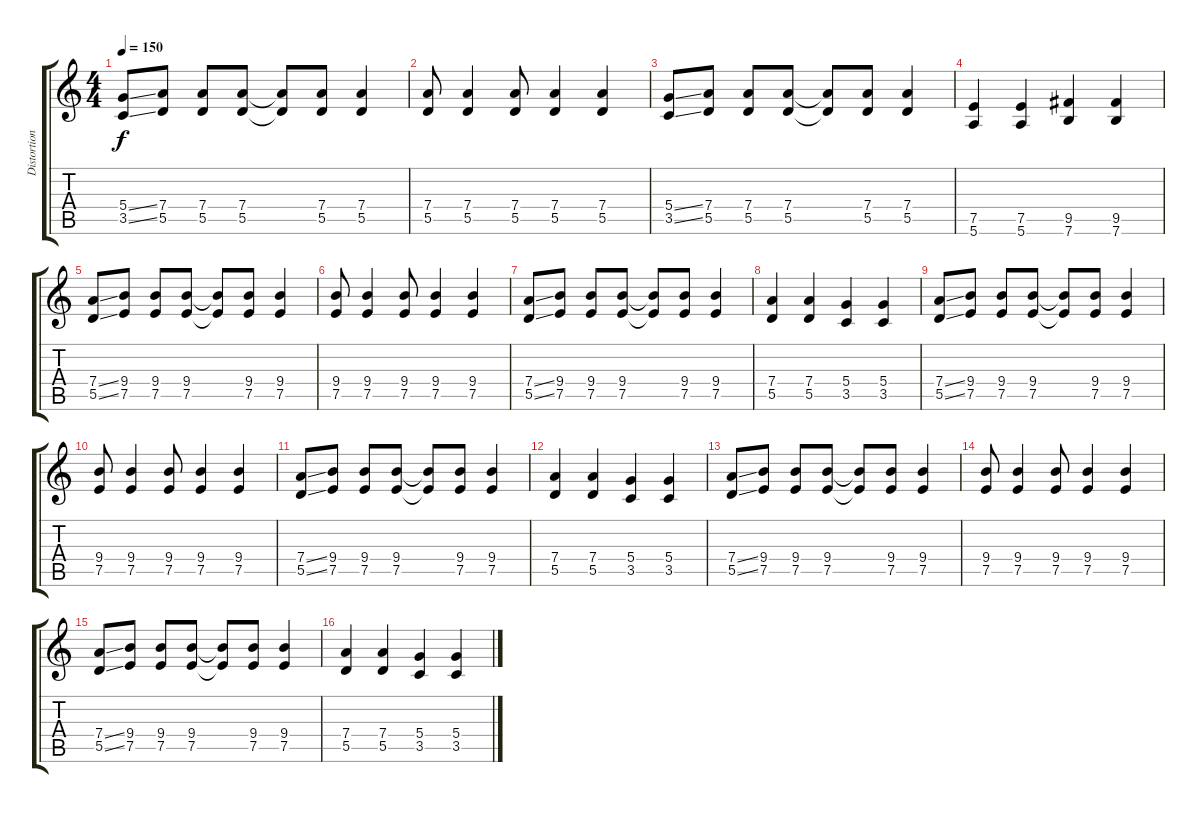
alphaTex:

\track ("Distortion Guitar 1" "Distortion") {instrument distortionguitar}
\staff {score tabs}
\tuning (E4 B3 G3 D3 A2 E2) {hide}
\ts (4 4)
\tempo 150
\clef g2
\ks c
(5.4{ss} 3.5{ss}).8{dy f} (7.4 5.5).8 (7.4 5.5).8 (7.4 5.5).8 (7.4{t} 5.5{t}).8 (7.4 5.5).8 (7.4 5.5).4 |
(7.4 5.5).8 (7.4 5.5).4 (7.4 5.5).8 (7.4 5.5).4 (7.4 5.5).4 |
(5.4{ss} 3.5{ss}).8 (7.4 5.5).8 (7.4 5.5).8 (7.4 5.5).8 (7.4{t} 5.5{t}).8 (7.4 5.5).8 (7.4 5.5).4 |
(7.5 5.6).4 (7.5 5.6).4 (9.5 7.6).4 (9.5 7.6).4 |
(7.4{ss} 5.5{ss}).8 (9.4 7.5).8 (9.4 7.5).8 (9.4 7.5).8 (9.4{t} 7.5{t}).8 (9.4 7.5).8 (9.4 7.5).4 |
(9.4 7.5).8 (9.4 7.5).4 (9.4 7.5).8 (9.4 7.5).4 (9.4 7.5).4 |
(7.4{ss} 5.5{ss}).8 (9.4 7.5).8 (9.4 7.5).8 (9.4 7.5).8 (9.4{t} 7.5{t}).8 (9.4 7.5).8 (9.4 7.5).4 |
(7.4 5.5).4 (7.4 5.5).4 (5.4 3.5).4 (5.4 3.5).4 |
(7.4{ss} 5.5{ss}).8 (9.4 7.5).8 (9.4 7.5).8 (9.4 7.5).8 (9.4{t} 7.5{t}).8 (9.4 7.5).8 (9.4 7.5).4 |
(9.4 7.5).8 (9.4 7.5).4 (9.4 7.5).8 (9.4 7.5).4 (9.4 7.5).4 |
(7.4{ss} 5.5{ss}).8 (9.4 7.5).8 (9.4 7.5).8 (9.4 7.5).8 (9.4{t} 7.5{t}).8 (9.4 7.5).8 (9.4 7.5).4 |
(7.4 5.5).4 (7.4 5.5).4 (5.4 3.5).4 (5.4 3.5).4 |
(7.4{ss} 5.5{ss}).8 (9.4 7.5).8 (9.4 7.5).8 (9.4 7.5).8 (9.4{t} 7.5{t}).8 (9.4 7.5).8 (9.4 7.5).4 |
(9.4 7.5).8 (9.4 7.5).4 (9.4 7.5).8 (9.4 7.5).4 (9.4 7.5).4 |
(7.4{ss} 5.5{ss}).8 (9.4 7.5).8 (9.4 7.5).8 (9.4 7.5).8 (9.4{t} 7.5{t}).8 (9.4 7.5).8 (9.4 7.5).4 |
(7.4 5.5).4 (7.4 5.5).4 (5.4 3.5).4 (5.4 3.5).4
